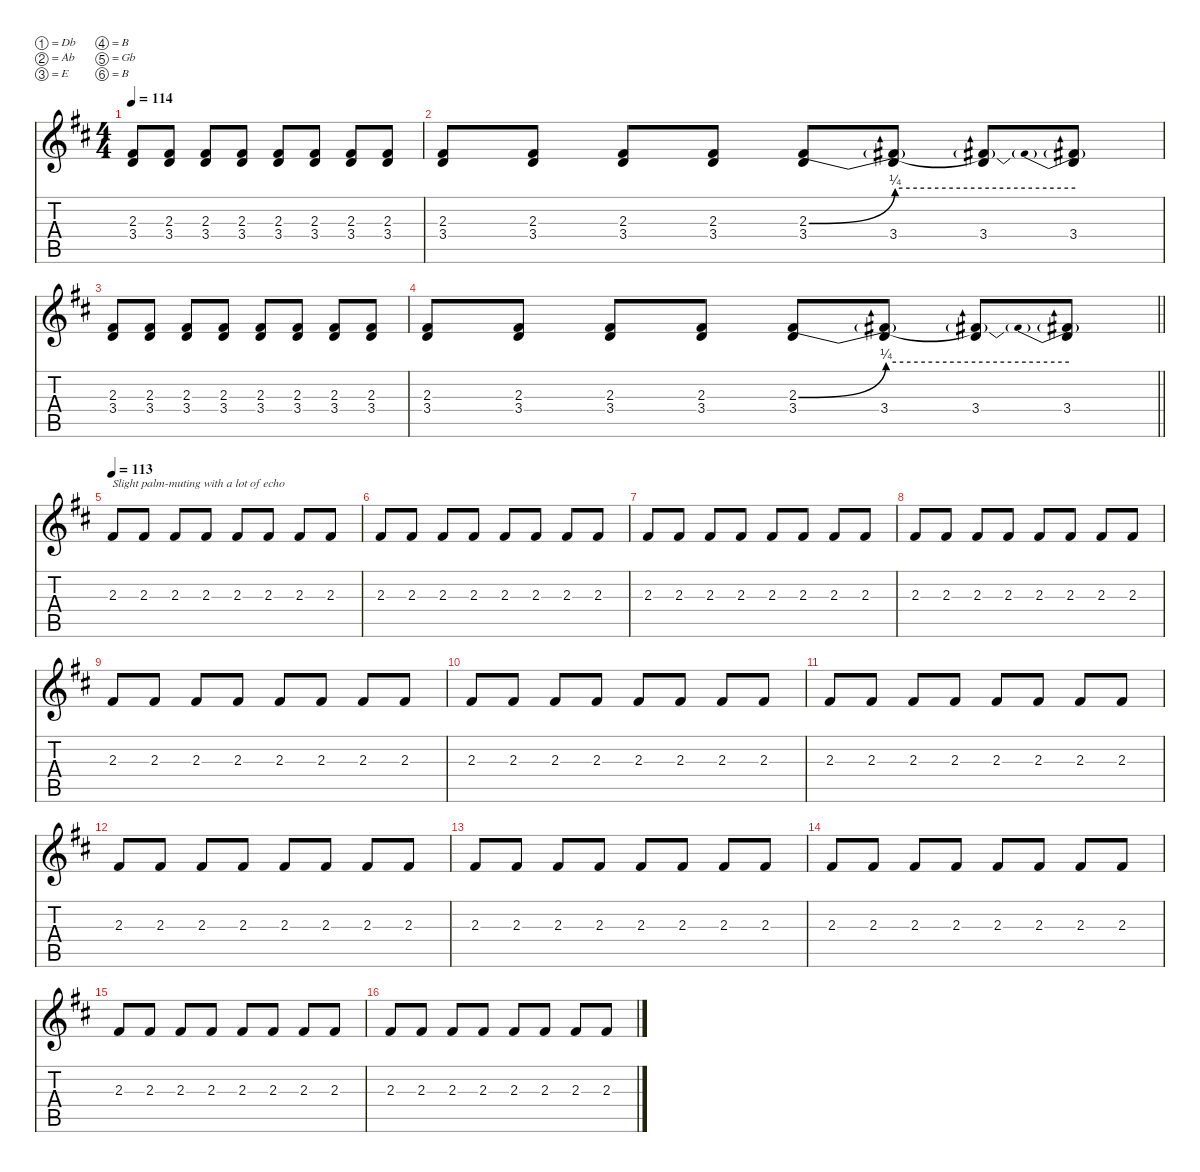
\defaultSystemsLayout 4
\hideDynamics
\bracketExtendMode nobrackets
\singleTrackTrackNamePolicy hidden
\multiTrackTrackNamePolicy hidden
\firstSystemTrackNameMode fullname
\firstSystemTrackNameOrientation horizontal
\otherSystemsTrackNameOrientation horizontal
\track ("Michael Gallagher" "dist.guit.") {instrument distortionguitar}
\staff {score tabs}
\tuning (Db4 Ab3 E3 B2 Gb2 B1)
\ts (4 4)
\tempo 114
\clef g2
\ks bminor
(2.3{acc #} 3.4{acc forcenatural}).8{dy f beam Up} (2.3{acc #} 3.4{acc forcenatural}).8{beam Up} (2.3{acc #} 3.4{acc forcenatural}).8{beam Up} (2.3{acc #} 3.4{acc forcenatural}).8{beam Up} (2.3{acc #} 3.4{acc forcenatural}).8{beam Up} (2.3{acc #} 3.4{acc forcenatural}).8{beam Up} (2.3{acc #} 3.4{acc forcenatural}).8{beam Up} (2.3{acc #} 3.4{acc forcenatural}).8{beam Up} |
(2.3{acc #} 3.4{acc forcenatural}).8{beam Up} (2.3{acc #} 3.4{acc forcenatural}).8{beam Up} (2.3{acc #} 3.4{acc forcenatural}).8{beam Up} (2.3{acc #} 3.4{acc forcenatural}).8{beam Up} (2.3{be (bend 0 0 60 1) acc #} 3.4{acc forcenatural}).8{beam Up} (2.3{be (hold 0 1 60 1) t acc #} 3.4{acc forcenatural}).8{beam Up} (2.3{t acc #} 3.4{acc forcenatural}).8{beam Up} (2.3{be (prebend 0 1 60 1) t acc #} 3.4{acc forcenatural}).8{beam Up} |
(2.3{acc #} 3.4{acc forcenatural}).8{beam Up} (2.3{acc #} 3.4{acc forcenatural}).8{beam Up} (2.3{acc #} 3.4{acc forcenatural}).8{beam Up} (2.3{acc #} 3.4{acc forcenatural}).8{beam Up} (2.3{acc #} 3.4{acc forcenatural}).8{beam Up} (2.3{acc #} 3.4{acc forcenatural}).8{beam Up} (2.3{acc #} 3.4{acc forcenatural}).8{beam Up} (2.3{acc #} 3.4{acc forcenatural}).8{beam Up} |
\barLineRight lightlight
(2.3{acc #} 3.4{acc forcenatural}).8{beam Up} (2.3{acc #} 3.4{acc forcenatural}).8{beam Up} (2.3{acc #} 3.4{acc forcenatural}).8{beam Up} (2.3{acc #} 3.4{acc forcenatural}).8{beam Up} (2.3{be (bend 0 0 60 1) acc #} 3.4{acc forcenatural}).8{beam Up} (2.3{be (hold 0 1 60 1) t acc #} 3.4{acc forcenatural}).8{beam Up} (2.3{t acc #} 3.4{acc forcenatural}).8{beam Up} (2.3{be (prebend 0 1 60 1) t acc #} 3.4{acc forcenatural}).8{beam Up} |
\tempo 113
2.3{acc #}.8{txt "Slight palm-muting with a lot of echo" dy mp instrument electricguitarjazz beam Up} 2.3{acc #}.8{beam Up} 2.3{acc #}.8{beam Up} 2.3{acc #}.8{beam Up} 2.3{acc #}.8{beam Up} 2.3{acc #}.8{beam Up} 2.3{acc #}.8{beam Up} 2.3{acc #}.8{beam Up} |
2.3{acc #}.8{beam Up} 2.3{acc #}.8{beam Up} 2.3{acc #}.8{beam Up} 2.3{acc #}.8{beam Up} 2.3{acc #}.8{beam Up} 2.3{acc #}.8{beam Up} 2.3{acc #}.8{beam Up} 2.3{acc #}.8{beam Up} |
2.3{acc #}.8{beam Up} 2.3{acc #}.8{beam Up} 2.3{acc #}.8{beam Up} 2.3{acc #}.8{beam Up} 2.3{acc #}.8{beam Up} 2.3{acc #}.8{beam Up} 2.3{acc #}.8{beam Up} 2.3{acc #}.8{beam Up} |
2.3{acc #}.8{beam Up} 2.3{acc #}.8{beam Up} 2.3{acc #}.8{beam Up} 2.3{acc #}.8{beam Up} 2.3{acc #}.8{beam Up} 2.3{acc #}.8{beam Up} 2.3{acc #}.8{beam Up} 2.3{acc #}.8{beam Up} |
2.3{acc #}.8{beam Up} 2.3{acc #}.8{beam Up} 2.3{acc #}.8{beam Up} 2.3{acc #}.8{beam Up} 2.3{acc #}.8{beam Up} 2.3{acc #}.8{beam Up} 2.3{acc #}.8{beam Up} 2.3{acc #}.8{beam Up} |
2.3{acc #}.8{beam Up} 2.3{acc #}.8{beam Up} 2.3{acc #}.8{beam Up} 2.3{acc #}.8{beam Up} 2.3{acc #}.8{beam Up} 2.3{acc #}.8{beam Up} 2.3{acc #}.8{beam Up} 2.3{acc #}.8{beam Up} |
2.3{acc #}.8{beam Up} 2.3{acc #}.8{beam Up} 2.3{acc #}.8{beam Up} 2.3{acc #}.8{beam Up} 2.3{acc #}.8{beam Up} 2.3{acc #}.8{beam Up} 2.3{acc #}.8{beam Up} 2.3{acc #}.8{beam Up} |
2.3{acc #}.8{beam Up} 2.3{acc #}.8{beam Up} 2.3{acc #}.8{beam Up} 2.3{acc #}.8{beam Up} 2.3{acc #}.8{beam Up} 2.3{acc #}.8{beam Up} 2.3{acc #}.8{beam Up} 2.3{acc #}.8{beam Up} |
2.3{acc #}.8{beam Up} 2.3{acc #}.8{beam Up} 2.3{acc #}.8{beam Up} 2.3{acc #}.8{beam Up} 2.3{acc #}.8{beam Up} 2.3{acc #}.8{beam Up} 2.3{acc #}.8{beam Up} 2.3{acc #}.8{beam Up} |
2.3{acc #}.8{beam Up} 2.3{acc #}.8{beam Up} 2.3{acc #}.8{beam Up} 2.3{acc #}.8{beam Up} 2.3{acc #}.8{beam Up} 2.3{acc #}.8{beam Up} 2.3{acc #}.8{beam Up} 2.3{acc #}.8{beam Up} |
2.3{acc #}.8{beam Up} 2.3{acc #}.8{beam Up} 2.3{acc #}.8{beam Up} 2.3{acc #}.8{beam Up} 2.3{acc #}.8{beam Up} 2.3{acc #}.8{beam Up} 2.3{acc #}.8{beam Up} 2.3{acc #}.8{beam Up} |
2.3{acc #}.8{beam Up} 2.3{acc #}.8{beam Up} 2.3{acc #}.8{beam Up} 2.3{acc #}.8{beam Up} 2.3{acc #}.8{beam Up} 2.3{acc #}.8{beam Up} 2.3{acc #}.8{beam Up} 2.3{acc #}.8{beam Up}
